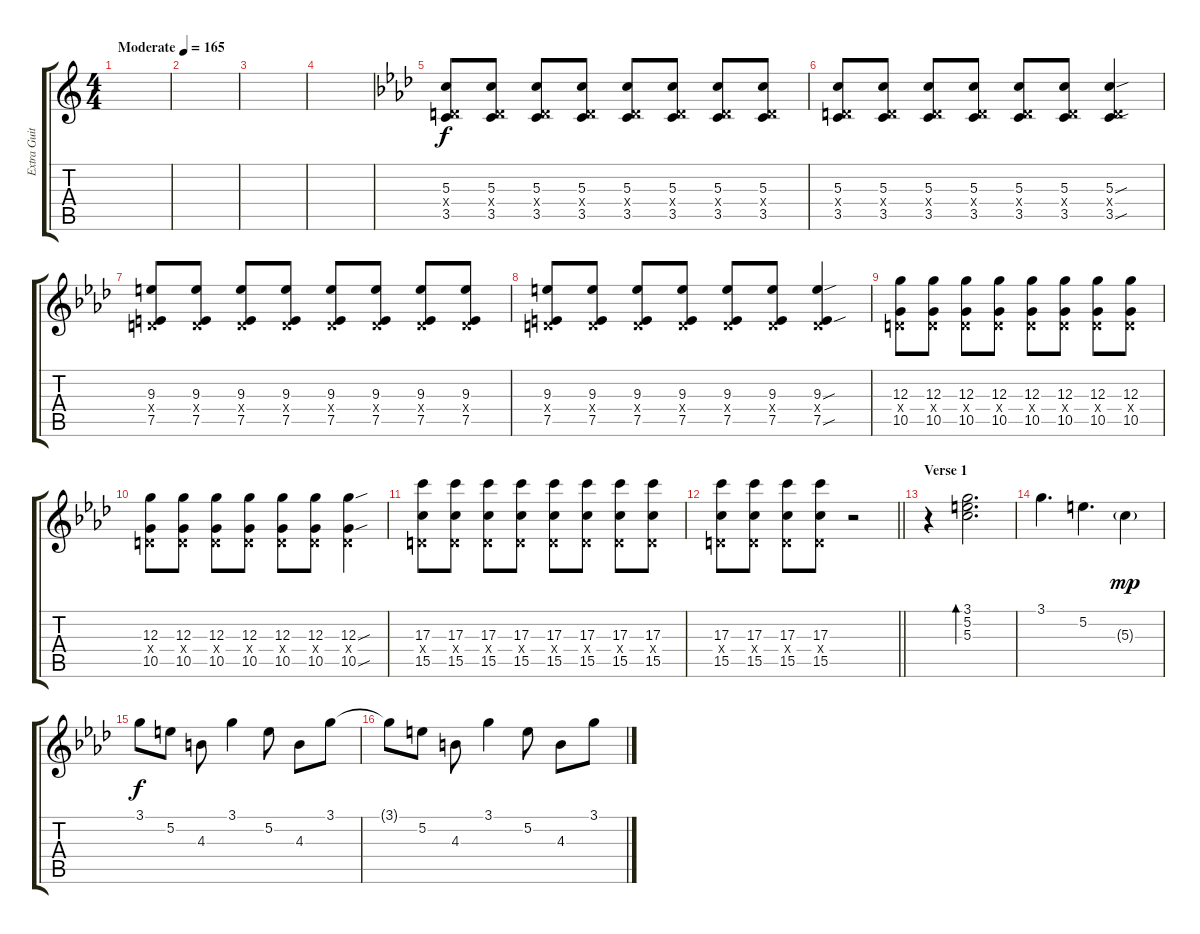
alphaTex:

\track ("Extra Guitar" "Extra Guit") {instrument overdrivenguitar}
\staff {score tabs}
\tuning (E4 B3 G3 D3 A2 E2) {hide}
\ts (4 4)
\tempo (165 "Moderate")
\clef g2
\ks c
|
|
|
|
\ks ab
(5.3 0.4{x} 3.5).8 (5.3 0.4{x} 3.5).8 (5.3 0.4{x} 3.5).8 (5.3 0.4{x} 3.5).8 (5.3 0.4{x} 3.5).8 (5.3 0.4{x} 3.5).8 (5.3 0.4{x} 3.5).8 (5.3 0.4{x} 3.5).8 |
(5.3 0.4{x} 3.5).8 (5.3 0.4{x} 3.5).8 (5.3 0.4{x} 3.5).8 (5.3 0.4{x} 3.5).8 (5.3 0.4{x} 3.5).8 (5.3 0.4{x} 3.5).8 (5.3{sou} 0.4{x} 3.5{sou}).4 |
(9.3 0.4{x} 7.5).8 (9.3 0.4{x} 7.5).8 (9.3 0.4{x} 7.5).8 (9.3 0.4{x} 7.5).8 (9.3 0.4{x} 7.5).8 (9.3 0.4{x} 7.5).8 (9.3 0.4{x} 7.5).8 (9.3 0.4{x} 7.5).8 |
(9.3 0.4{x} 7.5).8 (9.3 0.4{x} 7.5).8 (9.3 0.4{x} 7.5).8 (9.3 0.4{x} 7.5).8 (9.3 0.4{x} 7.5).8 (9.3 0.4{x} 7.5).8 (9.3{sou} 0.4{x} 7.5{sou}).4 |
(12.3 0.4{x} 10.5).8 (12.3 0.4{x} 10.5).8 (12.3 0.4{x} 10.5).8 (12.3 0.4{x} 10.5).8 (12.3 0.4{x} 10.5).8 (12.3 0.4{x} 10.5).8 (12.3 0.4{x} 10.5).8 (12.3 0.4{x} 10.5).8 |
(12.3 0.4{x} 10.5).8 (12.3 0.4{x} 10.5).8 (12.3 0.4{x} 10.5).8 (12.3 0.4{x} 10.5).8 (12.3 0.4{x} 10.5).8 (12.3 0.4{x} 10.5).8 (12.3{sou} 0.4{x} 10.5{sou}).4 |
(17.3 0.4{x} 15.5).8 (17.3 0.4{x} 15.5).8 (17.3 0.4{x} 15.5).8 (17.3 0.4{x} 15.5).8 (17.3 0.4{x} 15.5).8 (17.3 0.4{x} 15.5).8 (17.3 0.4{x} 15.5).8 (17.3 0.4{x} 15.5).8 |
\barLineRight lightlight
(17.3 0.4{x} 15.5).8 (17.3 0.4{x} 15.5).8 (17.3 0.4{x} 15.5).8 (17.3 0.4{x} 15.5).8 r.2 |
\section ("" "Verse 1")
r.4 (3.1 5.2 5.3).2{d bd 480 volume 7 instrument acousticguitarsteel} |
3.1.4{d} 5.2.4{d} 5.3{g}.4{dy mp} |
3.1.8{dy f} 5.2.8 4.3.8 3.1.4 5.2.8 4.3.8 3.1.8 |
3.1{t}.8 5.2.8 4.3.8 3.1.4 5.2.8 4.3.8 3.1.8
